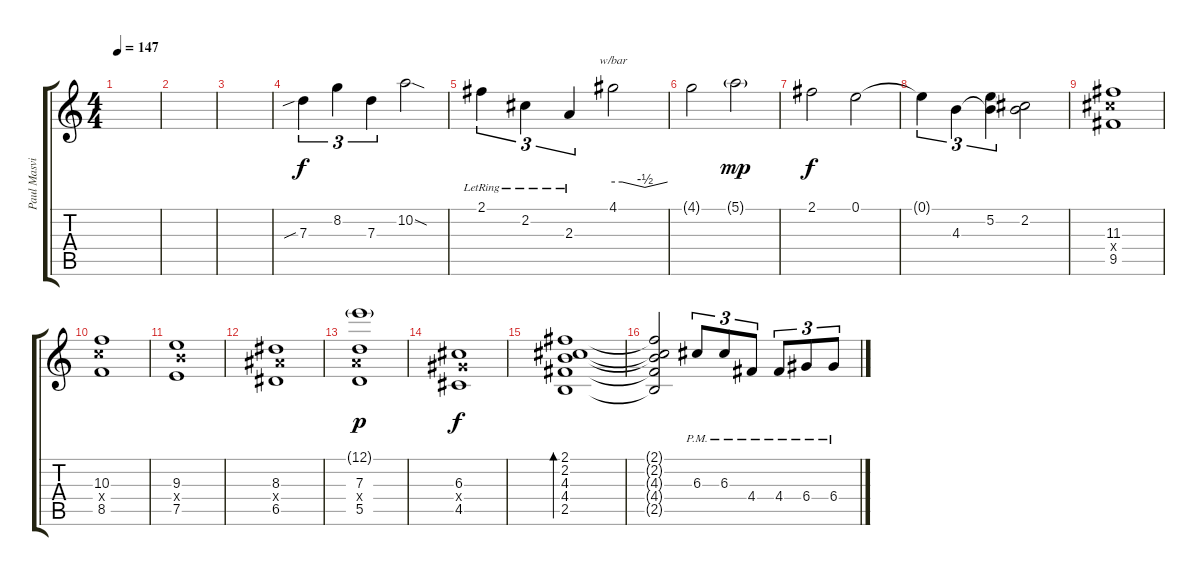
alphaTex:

\track ("Paul Masvidal" "Paul Masvi") {instrument distortionguitar}
\staff {score tabs}
\tuning (E4 B3 G3 D3 A2 E2) {hide}
\ts (4 4)
\tempo 147
\clef g2
\ks c
|
|
|
7.3{sib}.4{tu (3 2) instrument distortionguitar} 8.2.4{tu (3 2)} 7.3.4{tu (3 2)} 10.2{sod}.2 |
2.1{lr}.4{tu (3 2) instrument distortionguitar} 2.2{lr}.4{tu (3 2)} 2.3{lr}.4{tu (3 2)} 4.1.2{tbe (custom default 0 0 10 0 35 -2 60 0)} |
4.1{t}.2 5.1{g}.2{dy mp} |
2.1.2{dy f} 0.1.2 |
0.1{t}.4{tu (3 2)} 4.3.4{tu (3 2)} (5.2 4.3{t}).4{tu (3 2)} (2.2 4.3{t}).2 |
(11.3 11.4{x} 9.5).1 |
(10.3 10.4{x} 8.5).1 |
(9.3 9.4{x} 7.5).1 |
(8.3 8.4{x} 6.5).1 |
(12.1{g} 7.3 7.4{x} 5.5).1{dy p} |
(6.3 6.4{x} 4.5).1{dy f} |
(2.1 2.2 4.3 4.4 2.5).1{bd 60} |
(2.1{t} 2.2{t} 4.3{t} 4.4{t} 2.5{t}).2 6.3{pm}.8{tu (3 2)} 6.3{pm}.8{tu (3 2)} 4.4{pm}.8{tu (3 2)} 4.4{pm}.8{tu (3 2)} 6.4{pm}.8{tu (3 2)} 6.4{pm}.8{tu (3 2)}
